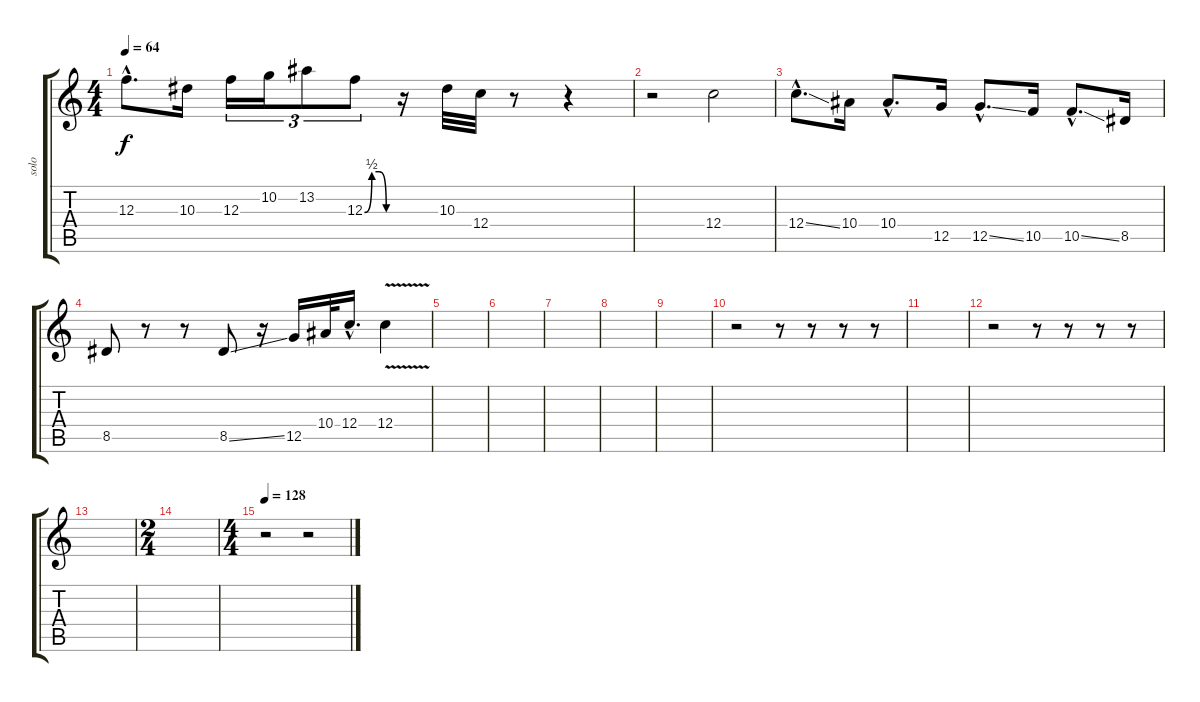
\track ("solo" "solo") {instrument electricguitarclean}
\staff {score tabs}
\tuning (D4 A3 F3 C3 G2 C2) {hide}
\ts (4 4)
\tempo 64
\clef g2
\ks c
12.3{hac t}.8{d dy f} 10.3.16 12.3.16{tu (3 2)} 10.2.16{tu (3 2)} 13.2.8{tu (3 2)} 12.3{be (custom 0 0 15 2 30 2 45 0 60 0)}.8{tu (3 2)} r.16 10.3.32 12.4.32 r.8 r.4 |
r.2 12.4.2 |
12.4{ss hac}.8{d} 10.4.16 10.4{hac}.8{d} 12.5.16 12.5{ss hac}.8{d} 10.5.16 10.5{ss hac}.8{d} 8.5.16 |
8.5.8 r.8 r.8 8.5{ss}.8 r.16 12.5.16 10.4.32 12.4{hac}.16{d} 12.4{v}.4 |
|
|
|
|
|
r.2 r.8 r.8 r.8 r.8 |
|
r.2 r.8 r.8 r.8 r.8 |
|
\ts (2 4)
|
\ts (4 4)
\tempo 128
r.2 r.2
